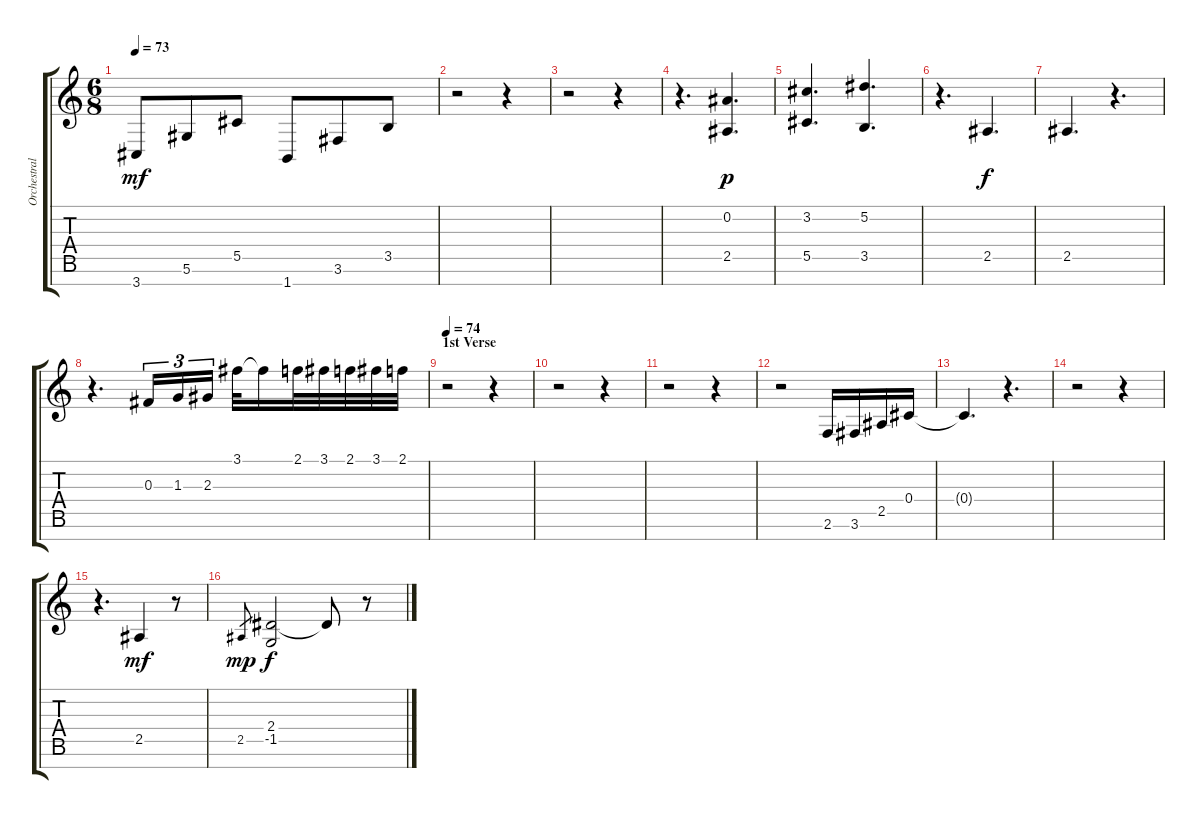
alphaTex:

\track ("Orchestral Harp (SF Symphony)" "Orchestral") {instrument orchestralharp}
\staff {score tabs}
\tuning (Eb5 Bb4 Gb4 Db4 Ab3 Eb3 Bb2) {hide}
\ts (6 8)
\tempo 73
\clef g2
\ks c
3.7.8{dy mf} 5.6.8 5.5.8 1.7.8 3.6.8 3.5.8 |
r.2 r.4 |
r.2 r.4 |
r.4{d} (0.2 2.5).4{d dy p} |
(3.2 5.5).4{d} (5.2 3.5).4{d} |
r.4{d} 2.5.4{d dy f} |
2.5.4{d} r.4{d} |
r.4{d} 0.3.16{tu (3 2)} 1.3.16{tu (3 2)} 2.3.16{tu (3 2)} 3.1.32 3.1{t}.16 2.1.32 3.1.32 2.1.32 3.1.32 2.1.32 |
\section ("" "1st Verse")
\tempo 74
r.2 r.4 |
r.2 r.4 |
r.2 r.4 |
r.2 2.6.16 3.6.16 2.5.16 0.4.16 |
0.4{t}.4{d} r.4{d} |
r.2 r.4 |
r.4{d} 2.5.4{dy mf} r.8 |
2.5.8{gr dy mp} (2.4 -1.5).2{dy f} 2.4{t}.8 r.8
